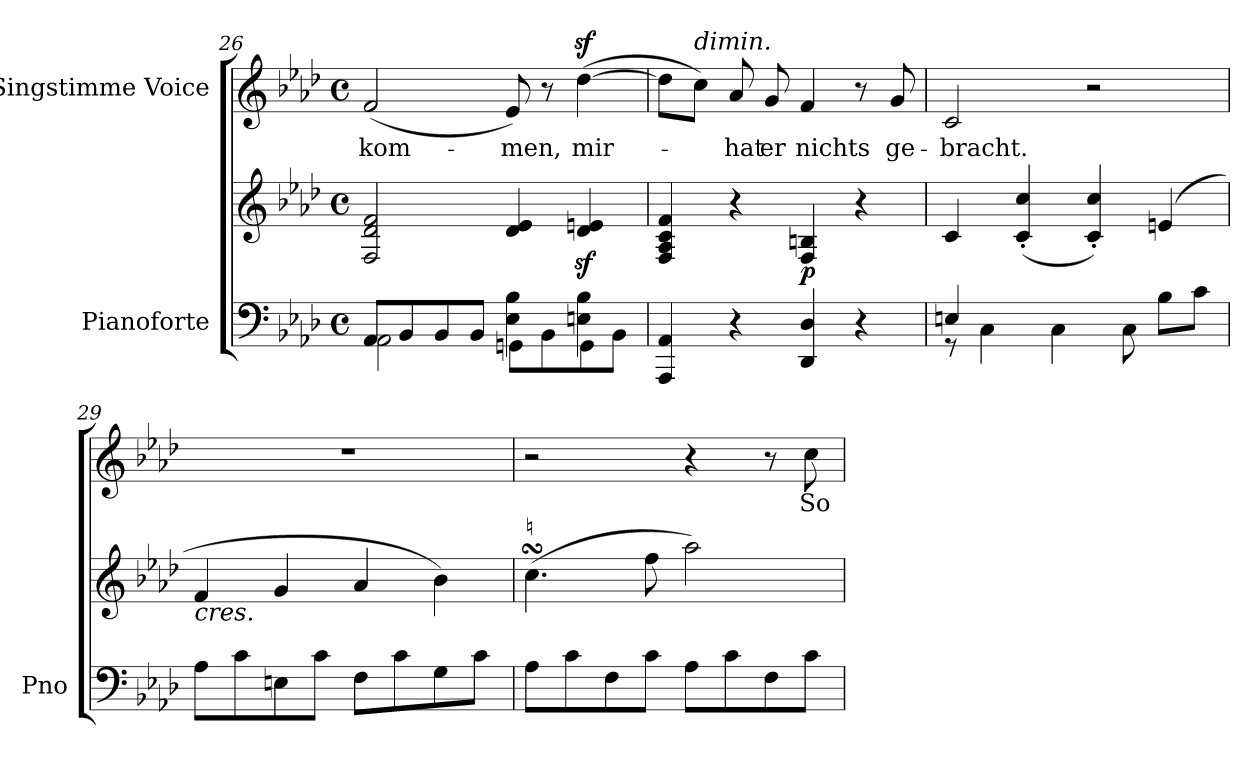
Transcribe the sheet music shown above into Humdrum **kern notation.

**kern	**kern	**dynam	**kern	**text
*part2	*part2	*part2	*part1	*part1
*staff3	*staff2	*staff2/3	*staff1	*staff1
*I"Pianoforte	*	*	*I"Singstimme Voice	*
*I'Pno	*	*	*	*
*clefF4	*clefG2	*	*clefG2	*
*k[b-e-a-d-]	*k[b-e-a-d-]	*	*k[b-e-a-d-]	*
*M4/4	*M4/4	*	*M4/4	*
*met(c)	*met(c)	*	*met(c)	*
=26	=26	=26	=26	=26
*^	*	*	*	*
*	*^	*	*	*	*
!	!	!	!	!	!	!LO:LY:b
2ryy	8AA-/L	2AA-\	2F/ 2d-/ 2f/	.	(2f/	-kom-
.	8BB-/	.	.	.	.	.
.	8BB-/	.	.	.	.	.
.	8BB-/J	.	.	.	.	.
!	!	!	!	!	!	!LO:LY:b
4E-\ 4B-\	8GGn\L	2ryy	4d-/ 4e-/	.	8e-/)	-men,
.	8BB-\	.	.	.	8r	.
!	!	!	!	!	!	!LO:LY:b
4En\ 4B-\	8GG\	.	4d-/z> 4en/z>	.	([4dd-z>\	mir-
.	8BB-\J	.	.	.	.	.
*v	*v	*v	*	*	*	*
=27	=27	=27	=27	=27
4AAA-/ 4AA-/	4F/ 4A-/ 4c/ 4f/	.	8dd-\L]	.
!	!	!	!LO:TX:a:i:t=dimin.	!
.	.	.	8cc\J)	.
!	!	!	!	!LO:LY:b
4r	4r	.	8a-/	-hat
!	!	!	!	!LO:LY:b
.	.	.	8g/	er
!	!	!LO:DY:b	!	!LO:LY:b
4DD-/ 4D-/	4F/ 4Bn/	p	4f/	nichts
4r	4r	.	8r	.
!	!	!	!	!LO:LY:b
.	.	.	8g/	ge-
!!LO:LB:g=z
=28	=28	=28	=28	=28
*^	*	*	*	*
!	!	!	!	!	!LO:LY:b
4En/	8r	4c/	.	2c/	-bracht.
.	4C\	.	.	.	.
4ryy	.	(4c/' 4cc/'	.	.	.
.	4C\	.	.	.	.
4ryy	.	4c/' 4cc/')	.	2r	.
.	8C\	.	.	.	.
4ryy	8B-\L	(4en/	.	.	.
.	8c\J	.	.	.	.
!!LO:LB:g=z
=29	=29	=29	=29	=29	=29
!	!	!LO:TX:b:i:t=cres.	!	!	!
*v	*v	*	*	*	*
8A-\L	4f/	.	1r	.
8c\	.	.	.	.
8En\	4g/	.	.	.
8c\J	.	.	.	.
8F\L	4a-/	.	.	.
8c\	.	.	.	.
8G\	4b-\)	.	.	.
8c\J	.	.	.	.
=30	=30	=30	=30	=30
!	!LO:TX:a:t=♮	!	!	!
8A-\L	(4.ccsSsS\	.	2r	.
8c\	.	.	.	.
8F\	.	.	.	.
8c\J	8ff\	.	.	.
8A-\L	2aa-\)	.	4r	.
8c\	.	.	.	.
8F\	.	.	8r	.
!	!	!	!	!LO:LY:b
8c\J	.	.	8cc\	So
=	=	=	=	=
*-	*-	*-	*-	*-
